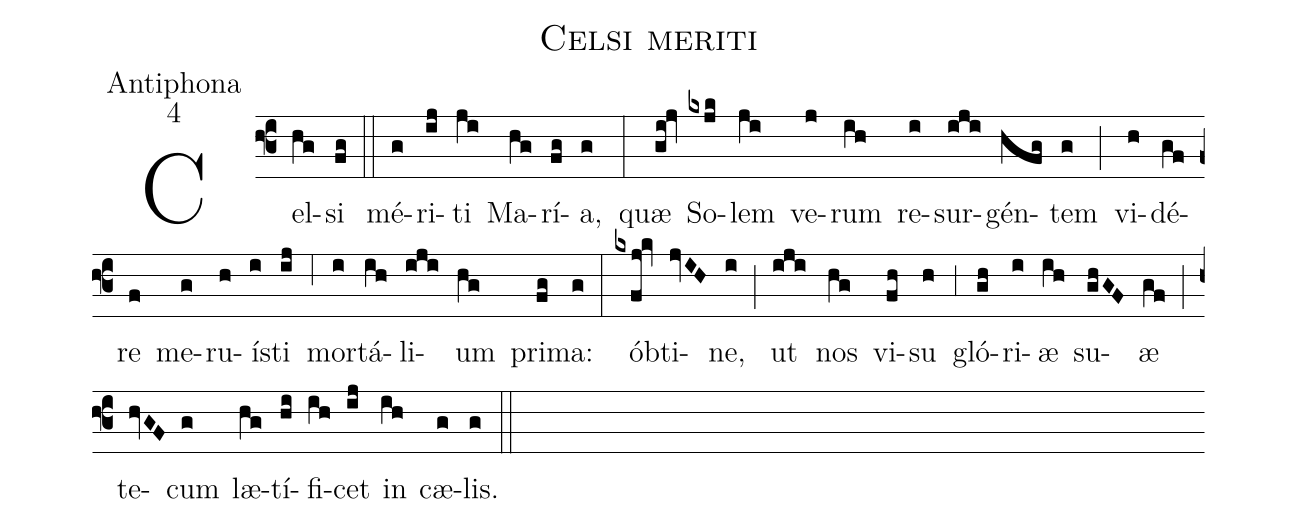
name:Celsi meriti;
office-part:Antiphona;
mode:4;
%%
(f3) Cel(hg)si(fg) (::)
mé(g)ri(ij)ti(ji) Ma(hg)rí(fg)a,(g) (:)
quæ(gi!jv) So(kxjk)lem(ji) ve(j)rum(ih) re(i)sur(iji)gén(hfg)tem(g) (;) vi(h)dé(gf)re(f) me(g)ru(h)í(i)sti(ij) (,6) mor(i)tá(ih)li(iji)um(hg) pri(fg)ma:(g) (:)
ób(kxfj!kv)ti(jvIH)ne,(i) (;) ut(iji) nos(hg) vi(fh)su(h) (,3) gló(gh)ri(i)æ(ih) su(ghGF)æ(gf) (;) te(hvGF)cum(g) læ(hg)tí(hi)fi(ih)cet(ij) in(ih) cæ(g)lis.(g) (::)
